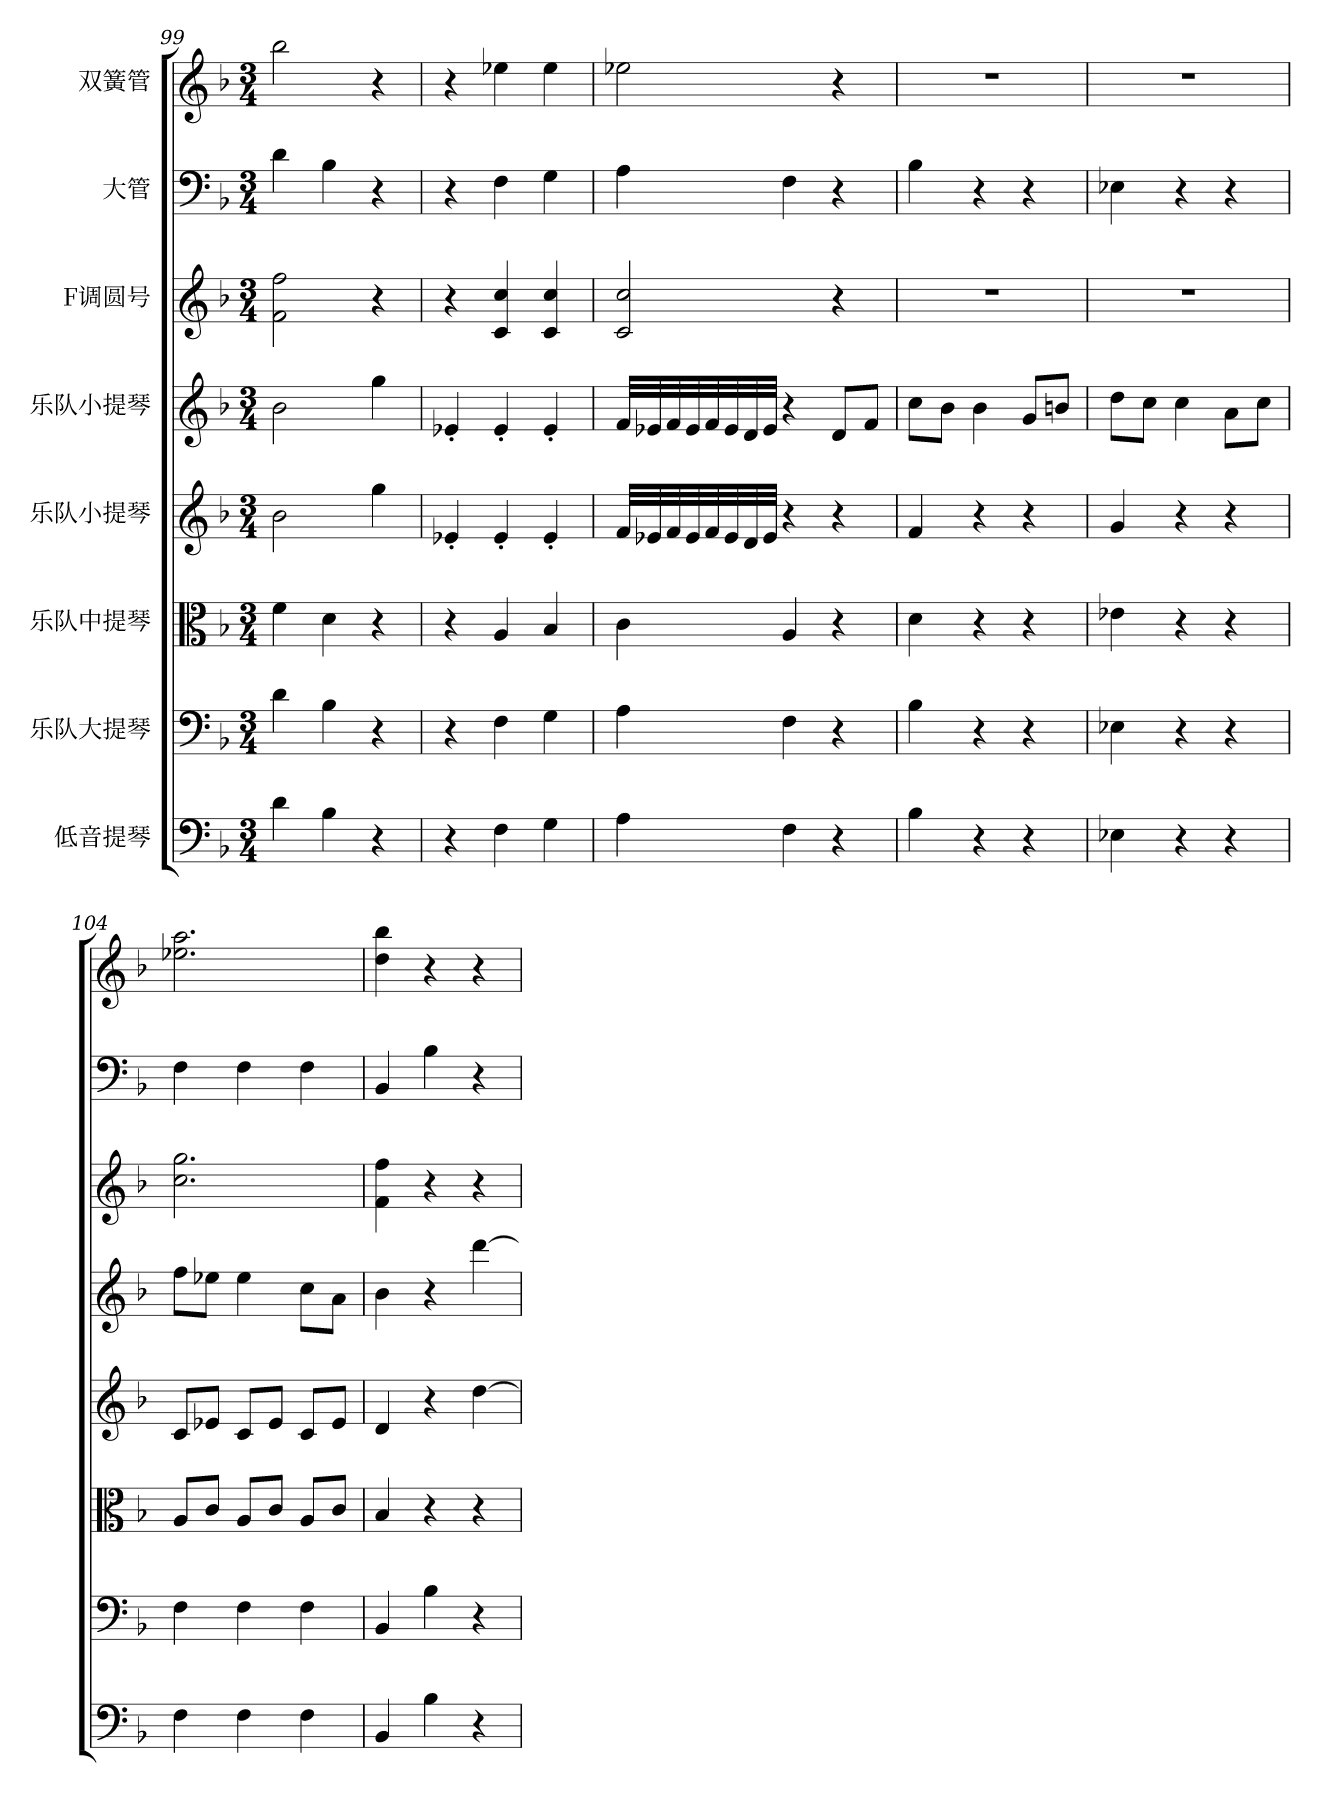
**kern	**kern	**kern	**kern	**kern	**kern	**kern	**kern
*part8	*part7	*part6	*part5	*part4	*part3	*part2	*part1
*staff8	*staff7	*staff6	*staff5	*staff4	*staff3	*staff2	*staff1
*I"低音提琴	*I"乐队大提琴	*I"乐队中提琴	*I"乐队小提琴	*I"乐队小提琴	*I"F调圆号	*I"大管	*I"双簧管
!!LO:PB:g=z
*clefF4	*clefF4	*clefC3	*clefG2	*clefG2	*clefG2	*clefF4	*clefG2
*ITrd7c12	*	*	*	*	*ITrd4c7	*	*
*k[b-]	*k[b-]	*k[b-]	*k[b-]	*k[b-]	*k[b-e-]	*k[b-]	*k[b-]
*M3/4	*M3/4	*M3/4	*M3/4	*M3/4	*M3/4	*M3/4	*M3/4
=99	=99	=99	=99	=99	=99	=99	=99
4D\	4d\	4f\	2b-\	2b-\	2B-\ 2b-\	4d\	2bb-\
4BB-\	4B-\	4d\	.	.	.	4B-\	.
4r	4r	4r	4gg\	4gg\	4r	4r	4r
=100	=100	=100	=100	=100	=100	=100	=100
4r	4r	4r	4e-X'/	4e-X'/	4r	4r	4r
4FF\	4F\	4A/	4e-'/	4e-'/	4F/ 4f/	4F\	4ee-X\
4GG\	4G\	4B-/	4e-'/	4e-'/	4F/ 4f/	4G\	4ee-\
=101	=101	=101	=101	=101	=101	=101	=101
4AA\	4A\	4c\	32f/LLL	32f/LLL	2F/ 2f/	4A\	2ee-X\
.	.	.	32e-X/	32e-X/	.	.	.
.	.	.	32f/	32f/	.	.	.
.	.	.	32e-/	32e-/	.	.	.
.	.	.	32f/	32f/	.	.	.
.	.	.	32e-/	32e-/	.	.	.
.	.	.	32d/	32d/	.	.	.
.	.	.	32e-/JJJ	32e-/JJJ	.	.	.
4FF\	4F\	4A/	4r	4r	.	4F\	.
4r	4r	4r	4r	8d/L	4r	4r	4r
.	.	.	.	8f/J	.	.	.
=102	=102	=102	=102	=102	=102	=102	=102
4BB-\	4B-\	4d\	4f/	8cc\L	2.r	4B-\	2.r
.	.	.	.	8b-\J	.	.	.
4r	4r	4r	4r	4b-\	.	4r	.
4r	4r	4r	4r	8g/L	.	4r	.
.	.	.	.	8bn/J	.	.	.
=103	=103	=103	=103	=103	=103	=103	=103
4EE-X\	4E-X\	4e-X\	4g/	8dd\L	2.r	4E-X\	2.r
.	.	.	.	8cc\J	.	.	.
4r	4r	4r	4r	4cc\	.	4r	.
4r	4r	4r	4r	8a\L	.	4r	.
.	.	.	.	8cc\J	.	.	.
=104	=104	=104	=104	=104	=104	=104	=104
4FF\	4F\	8A/L	8c/L	8ff\L	2.f\ 2.cc\	4F\	2.ee-X\ 2.aa\
.	.	8c/J	8e-X/J	8ee-X\J	.	.	.
4FF\	4F\	8A/L	8c/L	4ee-\	.	4F\	.
.	.	8c/J	8e-/J	.	.	.	.
4FF\	4F\	8A/L	8c/L	8cc\L	.	4F\	.
.	.	8c/J	8e-/J	8a\J	.	.	.
!!LO:PB:g=z
=105	=105	=105	=105	=105	=105	=105	=105
*	*	*	*	*	*	*	*MM128
4BBB-/	4BB-/	4B-/	4d/	4b-\	4B-\ 4b-\	4BB-/	4dd\ 4bb-\
4BB-\	4B-\	4r	4r	4r	4r	4B-\	4r
4r	4r	4r	[4dd\	[4ddd\	4r	4r	4r
=	=	=	=	=	=	=	=
*-	*-	*-	*-	*-	*-	*-	*-
